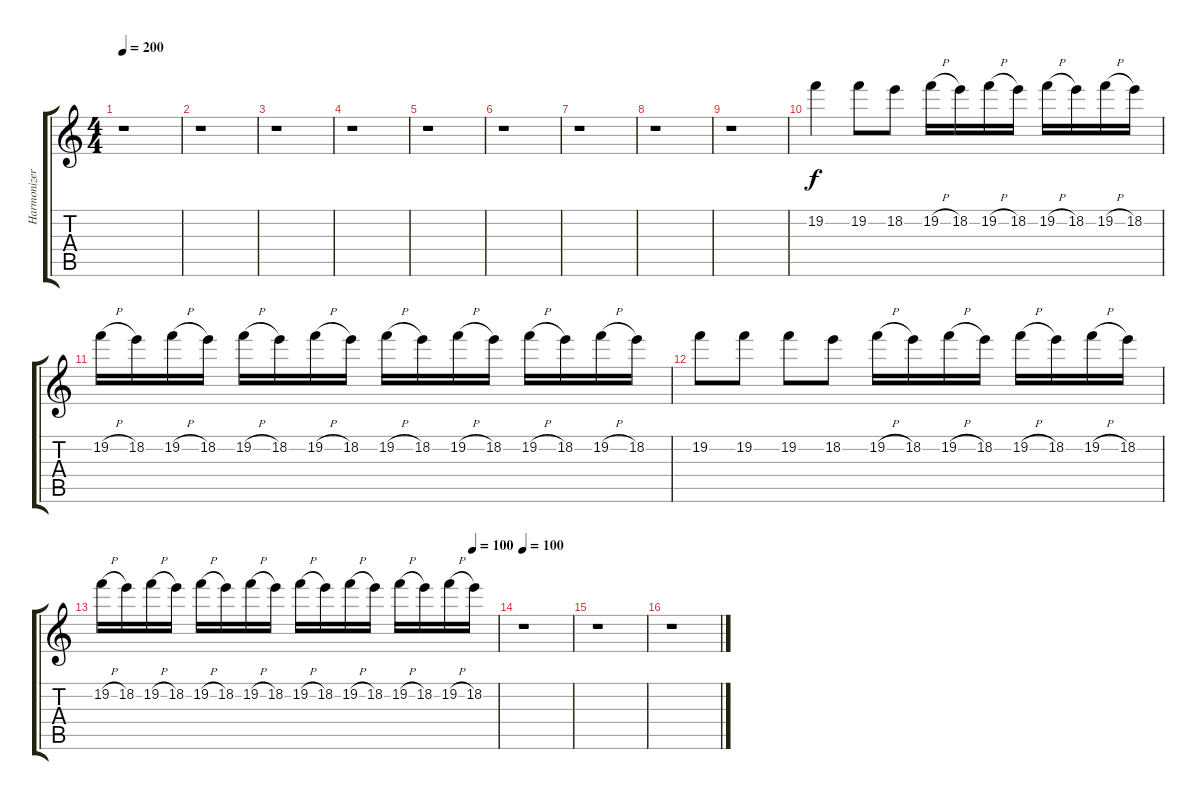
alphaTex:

\track ("Harmonizer for Lead" "Harmonizer") {instrument overdrivenguitar}
\staff {score tabs}
\tuning (Eb4 Bb3 Gb3 Db3 Ab2 Eb2) {hide}
\ts (4 4)
\tempo 200
\clef g2
\ks c
r.1{dy f} |
r.1 |
r.1 |
r.1 |
r.1 |
r.1 |
r.1 |
r.1 |
r.1 |
19.2.4 19.2.8 18.2.8 19.2{h}.16 18.2.16 19.2{h}.16 18.2.16 19.2{h}.16 18.2.16 19.2{h}.16 18.2.16 |
19.2{h}.16 18.2.16 19.2{h}.16 18.2.16 19.2{h}.16 18.2.16 19.2{h}.16 18.2.16 19.2{h}.16 18.2.16 19.2{h}.16 18.2.16 19.2{h}.16 18.2.16 19.2{h}.16 18.2.16 |
19.2.8 19.2.8 19.2.8 18.2.8 19.2{h}.16 18.2.16 19.2{h}.16 18.2.16 19.2{h}.16 18.2.16 19.2{h}.16 18.2.16 |
\tempo (100 0.9375)
19.2{h}.16 18.2.16 19.2{h}.16 18.2.16 19.2{h}.16 18.2.16 19.2{h}.16 18.2.16 19.2{h}.16 18.2.16 19.2{h}.16 18.2.16 19.2{h}.16 18.2.16 19.2{h}.16 18.2.16 |
\tempo 100
r.1 |
r.1 |
r.1
